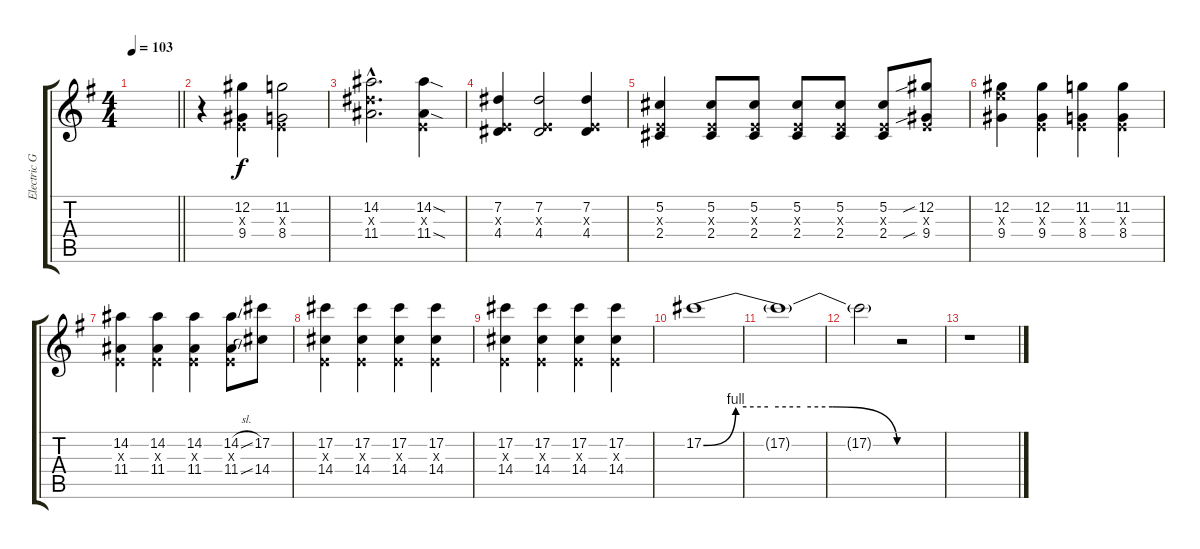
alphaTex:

\track ("Electric Guitar 2" "Electric G") {instrument distortionguitar}
\staff {score tabs}
\tuning (Db4 Ab3 E3 B2 Gb2 Db2) {hide}
\ts (4 4)
\tempo 103
\clef g2
\barLineRight lightlight
\ks eminor
|
r.4 (12.2 0.3{x} 9.4).4 (11.2 0.3{x} 8.4).2 |
(14.2{hac} 11.3{hac x} 11.4{hac}).2{d} (14.2{sod} 0.3{x} 11.4{sod}).4 |
(7.2 0.3{x} 4.4).4 (7.2 0.3{x} 4.4).2 (7.2 0.3{x} 4.4).4 |
(5.2 0.3{x} 2.4).4 (5.2 0.3{x} 2.4).8 (5.2 0.3{x} 2.4).8 (5.2 0.3{x} 2.4).8 (5.2 0.3{x} 2.4).8 (5.2 0.3{x} 2.4).8 (12.2{sib} 0.3{x} 9.4{sib}).8 |
(12.2 12.3{x} 9.4).4 (12.2 0.3{x} 9.4).4 (11.2 0.3{x} 8.4).4 (11.2 0.3{x} 8.4).4 |
(14.2 0.3{x} 11.4).4 (14.2 0.3{x} 11.4).4 (14.2 0.3{x} 11.4).4 (14.2{sl} 0.3{x} 11.4{sl}).8 (17.2 14.4).8 |
(17.2 0.3{x} 14.4).4 (17.2 0.3{x} 14.4).4 (17.2 0.3{x} 14.4).4 (17.2 0.3{x} 14.4).4 |
(17.2 0.3{x} 14.4).4 (17.2 0.3{x} 14.4).4 (17.2 0.3{x} 14.4).4 (17.2 0.3{x} 14.4).4 |
17.2{be (custom 0 0 10 4 20 4 30 4 40 4 60 0)}.1 |
17.2{t}.1 |
17.2{t}.2 r.2 |
r.1
